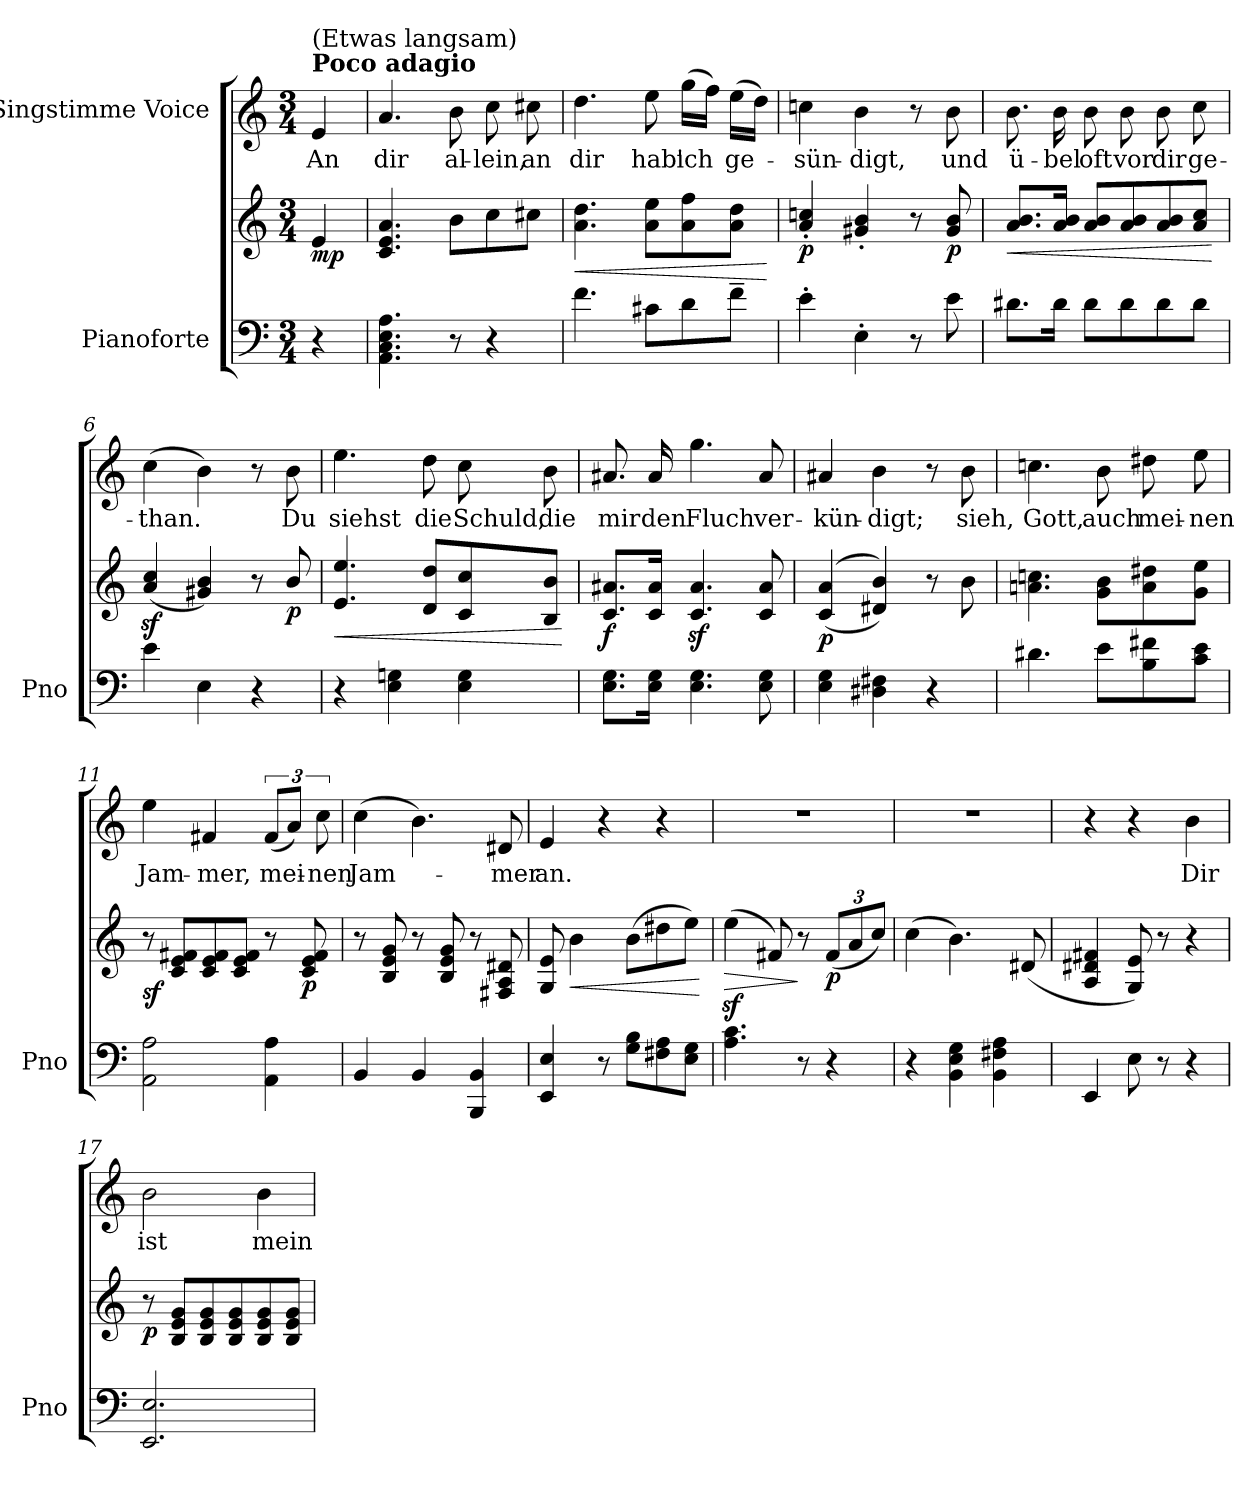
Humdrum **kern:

**kern	**kern	**dynam	**kern	**text
*part2	*part2	*part2	*part1	*part1
*staff3	*staff2	*staff2/3	*staff1	*staff1
*I"Pianoforte	*	*	*I"Singstimme Voice	*
*I'Pno	*	*	*	*
*clefF4	*clefG2	*	*clefG2	*
*k[]	*k[]	*	*k[]	*
*M3/4	*M3/4	*	*M3/4	*
=1	=1	=1	=1	=1
!	!	!	!LO:TX:a:B:t=Poco adagio	!
!	!	!	!LO:TX:a:t=(Etwas langsam)	!
!	!	!LO:DY:b	!	!LO:LY:b
4r	4e/	mp	4e/	An
=2	=2	=2	=2	=2
!	!	!	!	!LO:LY:b
4.AA\ 4.C\ 4.E\ 4.A\	4.c/ 4.e/ 4.a/	.	4.a/	dir
!	!	!	!	!LO:LY:b
8r	8b\L	.	8b\	al-
!	!	!	!	!LO:LY:b
4r	8cc\	.	8cc\	-lein,
!	!	!	!	!LO:LY:b
.	8cc#X\J	.	8cc#X\	an
=3	=3	=3	=3	=3
!	!	!LO:HP:b	!	!LO:LY:b
4.f\	4.a\ 4.dd\	<	4.dd\	dir
!	!	!	!	!LO:LY:b
8c#X\L	8a\ 8ee\L	.	8ee\	hab'
!	!	!	!	!LO:LY:b
8d\	8a\ 8ff\	.	(16gg\LL	ich
.	.	.	16ff\JJ)	.
!	!	!	!	!LO:LY:b
8f~\J	8a\ 8dd\J	.	(16ee\LL	ge-
.	.	.	16dd\JJ)	.
.	.	[	.	.
=4	=4	=4	=4	=4
!	!	!LO:DY:b	!	!LO:LY:b
4e'\	4a/' 4ccn/'	p	4ccn\	-sün-
!	!	!	!	!LO:LY:b
4E'\	4g#X/' 4b/'	.	4b\	-digt,
8r	8r	.	8r	.
!	!	!LO:DY:b	!	!LO:LY:b
8e\	8g#/ 8b/	p	8b\	und
=5	=5	=5	=5	=5
!	!	!LO:HP:b	!	!LO:LY:b
8.d#X\L	8.a/ 8.b/L	<	8.b\	ü-
!	!	!	!	!LO:LY:b
16d#\Jk	16a/ 16b/Jk	.	16b\	-bel
!	!	!	!	!LO:LY:b
8d#\L	8a/ 8b/L	.	8b\	oft
!	!	!	!	!LO:LY:b
8d#\	8a/ 8b/	.	8b\	vor
!	!	!	!	!LO:LY:b
8d#\	8a/ 8b/	.	8b\	dir
!	!	!	!	!LO:LY:b
8d#\J	8a/ 8cc/J	.	8cc\	ge-
.	.	[	.	.
!!LO:LB:g=z
=6	=6	=6	=6	=6
!	!	!	!	!LO:LY:b
4e\	(4a/z< 4cc/z<	.	(4cc\	-than.
4E\	4g#X/ 4b/)	.	4b\)	.
4r	8r	.	8r	.
!	!	!LO:DY:b	!	!LO:LY:b
.	8b/	p	8b\	Du
=7	=7	=7	=7	=7
!	!	!LO:HP:b	!	!LO:LY:b
4r	4.e/ 4.ee/	<	4.ee\	siehst
4E\ 4Gn\	.	.	.	.
!	!	!	!	!LO:LY:b
.	8d/ 8dd/L	.	8dd\	die
!	!	!	!	!LO:LY:b
4E\ 4G\	8c/ 8cc/	.	8cc\	Schuld,
!	!	!	!	!LO:LY:b
.	8B/ 8b/J	.	8b\	die
.	.	[	.	.
=8	=8	=8	=8	=8
!	!	!LO:DY:b	!	!LO:LY:b
8.E\ 8.G\L	8.c/ 8.a#X/L	f	8.a#X/	mir
!	!	!	!	!LO:LY:b
16E\ 16G\Jk	16c/ 16a#/Jk	.	16a#/	den
!	!	!	!	!LO:LY:b
4.E\ 4.G\	4.c/z< 4.a#/z<	.	4.gg\	Fluch
!	!	!	!	!LO:LY:b
8E\ 8G\	8c/ 8a#/	.	8a#/	ver-
=9	=9	=9	=9	=9
!	!	!LO:DY:b	!	!LO:LY:b
4E\ 4G\	((4c/ 4a/	p	4a#X/	-kün-
!	!	!	!	!LO:LY:b
4D#X\ 4F#X\	4d#X/ 4b/))	.	4b\	-digt;
4r	8r	.	8r	.
!	!	!	!	!LO:LY:b
.	8b\	.	8b\	sieh,
=10	=10	=10	=10	=10
!	!	!	!	!LO:LY:b
4.d#X\	4.an\ 4.ccn\	.	4.ccn\	Gott,
!	!	!	!	!LO:LY:b
8e\L	8g\ 8b\L	.	8b\	auch
!	!	!	!	!LO:LY:b
8B\ 8f#X\	8a\ 8dd#X\	.	8dd#X\	mei-
!	!	!	!	!LO:LY:b
8c\ 8e\J	8g\ 8ee\J	.	8ee\	-nen
=11	=11	=11	=11	=11
!	!	!LO:DY:b	!	!LO:LY:b
2AA\ 2A\	8r	sf	4ee\	Jam-
.	8c/ 8e/ 8f#X/L	.	.	.
!	!	!	!	!LO:LY:b
.	8c/ 8e/ 8f#/	.	4f#X/	-mer,
.	8c/ 8e/ 8f#/J	.	.	.
!	!	!	!	!LO:LY:b
4AA\ 4A\	8r	.	(12f#/L	mei-
.	.	.	12a/J)	.
!	!	!LO:DY:b	!	!
.	8c/ 8e/ 8f#/	p	.	.
!	!	!	!	!LO:LY:b
.	.	.	12cc\	-nen
!!LO:LB:g=z
=12	=12	=12	=12	=12
!	!	!	!	!LO:LY:b
4BB/	8r	.	(4cc\	Jam-
.	8B/ 8e/ 8g/	.	.	.
4BB/	8r	.	4.b\)	.
.	8B/ 8e/ 8g/	.	.	.
4BBB/ 4BB/	8r	.	.	.
!	!	!	!	!LO:LY:b
.	8F#X/ 8A/ 8d#X/	.	8d#X/	-mer
=13	=13	=13	=13	=13
!	!	!	!	!LO:LY:b
4EE/ 4E/	8G/ 8e/	.	4e/	an.
!	!	!LO:HP:b	!	!
.	4b\	<	.	.
8r	.	.	4r	.
8G\ 8B\L	(8b\L	.	.	.
8F#X\ 8A\	8dd#X\	.	4r	.
8E\ 8G\J	8ee\J)	.	.	.
.	.	[	.	.
=14	=14	=14	=14	=14
!	!	!LO:HP:b	!	!
4.A\ 4.c\	(4eez<\	>	2.r	.
.	8f#X/)	.	.	.
8r	8r	]	.	.
*	*Xbrackettup	*	*	*
!	!	!LO:DY:b	!	!
4r	(12f#/L	p	.	.
.	12a/	.	.	.
.	12cc/J)	.	.	.
=15	=15	=15	=15	=15
4r	(4cc\	.	2.r	.
4BB\ 4E\ 4G\	4.b\)	.	.	.
4BB\ 4F#X\ 4A\	.	.	.	.
.	(8d#X/	.	.	.
=16	=16	=16	=16	=16
4EE/	4A/ 4d#X/ 4f#X/	.	4r	.
8E\	8G/ 8e/)	.	4r	.
8r	8r	.	.	.
!	!	!	!	!LO:LY:b
4r	4r	.	4b\	Dir
=17	=17	=17	=17	=17
!	!	!LO:DY:b	!	!LO:LY:b
2.EE/ 2.E/	8r	p	2b\	ist
.	8B/ 8e/ 8g/L	.	.	.
.	8B/ 8e/ 8g/	.	.	.
.	8B/ 8e/ 8g/	.	.	.
!	!	!	!	!LO:LY:b
.	8B/ 8e/ 8g/	.	4b\	mein
.	8B/ 8e/ 8g/J	.	.	.
=	=	=	=	=
*-	*-	*-	*-	*-
